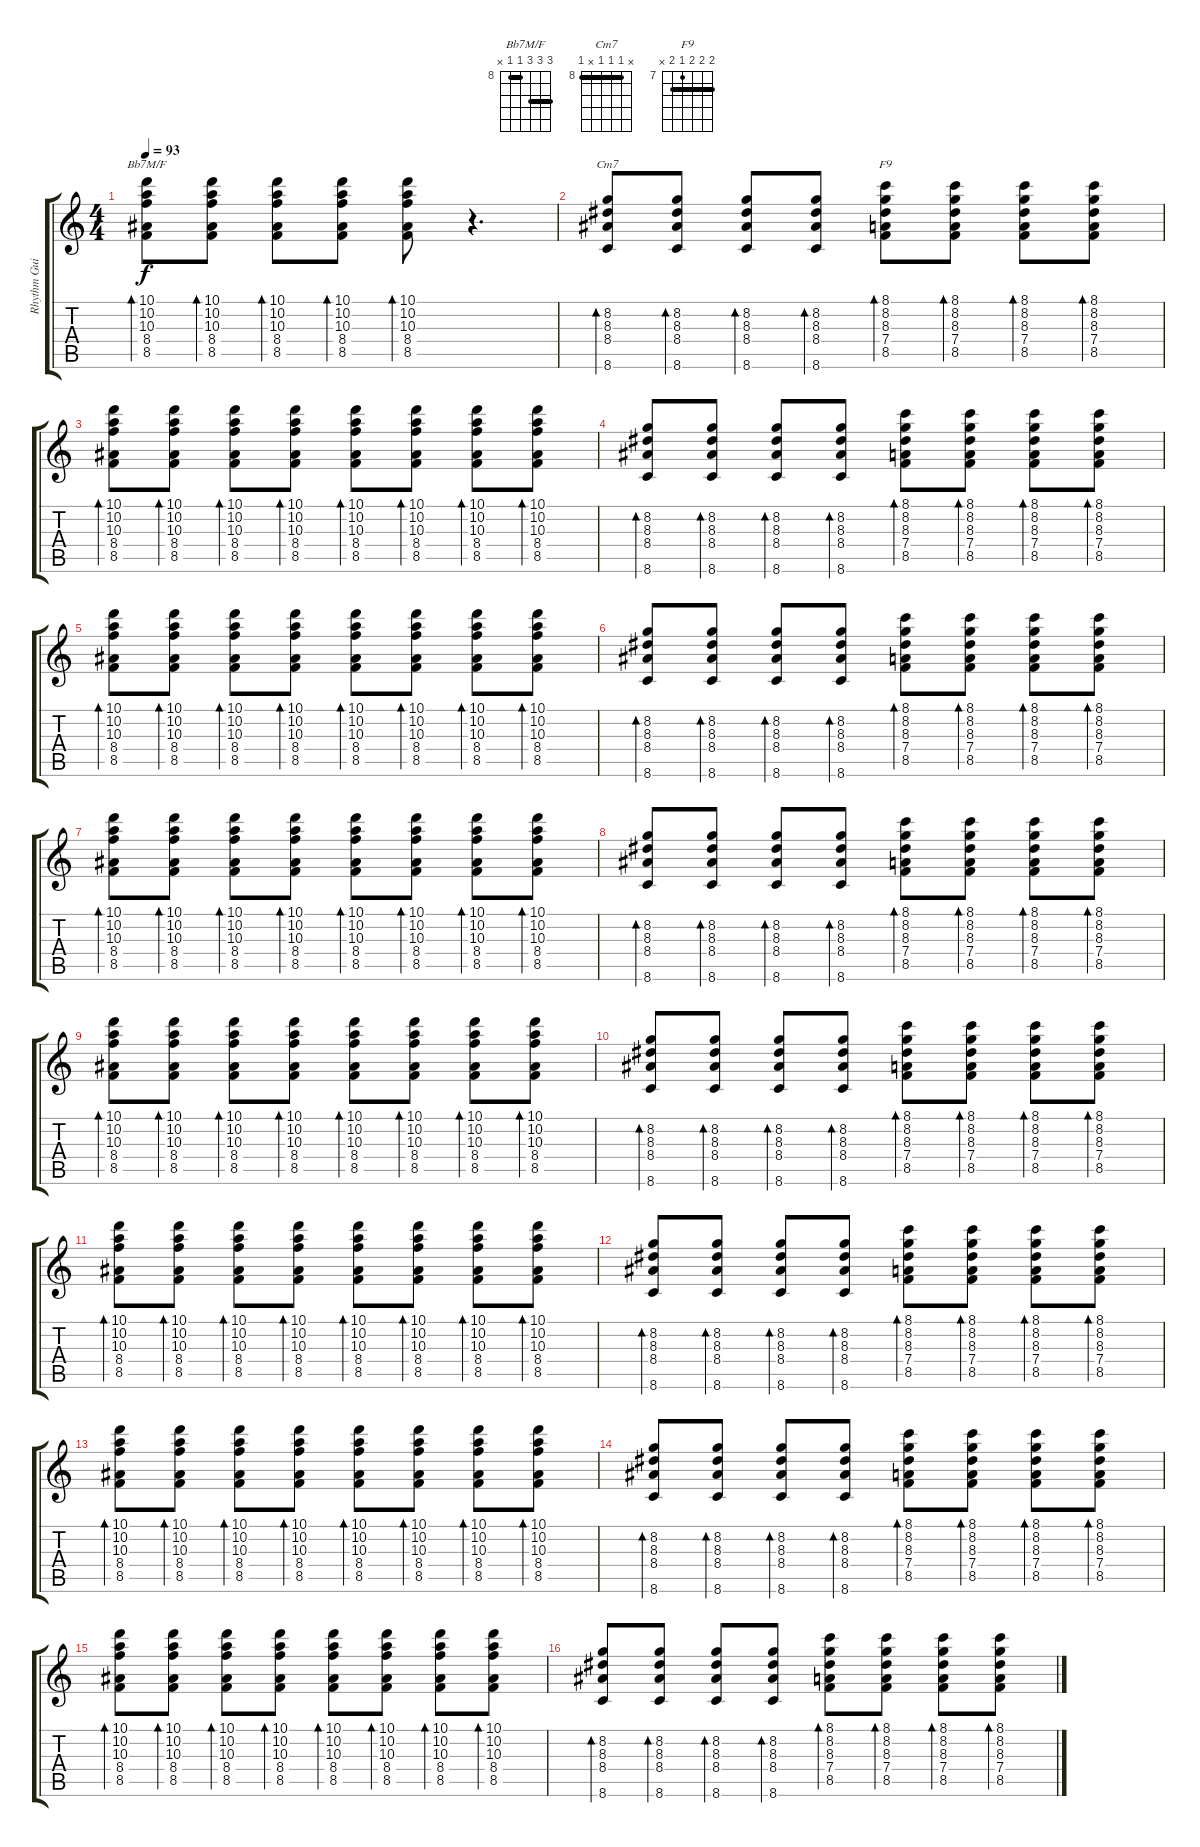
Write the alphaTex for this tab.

\track ("Rhythm Guitar" "Rhythm Gui") {instrument electricguitarclean}
\staff {score tabs}
\tuning (E4 B3 G3 D3 A2 E2) {hide}
\chord ("Bb7M/F" 10 10 10 8 8 x) {firstfret 8 barre (8 10)}
\chord ("Cm7" x 8 8 8 x 8) {firstfret 8 barre 8}
\chord ("F9" 8 8 8 7 8 x) {firstfret 7 barre 8}
\ts (4 4)
\tempo 93
\clef g2
\ks c
(10.1 10.2 10.3 8.4 8.5).8{bd 30 ch "Bb7M/F" dy f instrument electricguitarclean} (10.1 10.2 10.3 8.4 8.5).8{bd 30} (10.1 10.2 10.3 8.4 8.5).8{bd 30} (10.1 10.2 10.3 8.4 8.5).8{bd 30} (10.1 10.2 10.3 8.4 8.5).8{bd 30} r.4{d} |
(8.2 8.3 8.4 8.6).8{bd 30 ch "Cm7"} (8.2 8.3 8.4 8.6).8{bd 30} (8.2 8.3 8.4 8.6).8{bd 30} (8.2 8.3 8.4 8.6).8{bd 30} (8.1 8.2 8.3 7.4 8.5).8{bd 30 ch "F9"} (8.1 8.2 8.3 7.4 8.5).8{bd 30} (8.1 8.2 8.3 7.4 8.5).8{bd 30} (8.1 8.2 8.3 7.4 8.5).8{bd 30} |
(10.1 10.2 10.3 8.4 8.5).8{bd 30} (10.1 10.2 10.3 8.4 8.5).8{bd 30} (10.1 10.2 10.3 8.4 8.5).8{bd 30} (10.1 10.2 10.3 8.4 8.5).8{bd 30} (10.1 10.2 10.3 8.4 8.5).8{bd 30} (10.1 10.2 10.3 8.4 8.5).8{bd 30} (10.1 10.2 10.3 8.4 8.5).8{bd 30} (10.1 10.2 10.3 8.4 8.5).8{bd 30} |
(8.2 8.3 8.4 8.6).8{bd 30} (8.2 8.3 8.4 8.6).8{bd 30} (8.2 8.3 8.4 8.6).8{bd 30} (8.2 8.3 8.4 8.6).8{bd 30} (8.1 8.2 8.3 7.4 8.5).8{bd 30} (8.1 8.2 8.3 7.4 8.5).8{bd 30} (8.1 8.2 8.3 7.4 8.5).8{bd 30} (8.1 8.2 8.3 7.4 8.5).8{bd 30} |
(10.1 10.2 10.3 8.4 8.5).8{bd 30} (10.1 10.2 10.3 8.4 8.5).8{bd 30} (10.1 10.2 10.3 8.4 8.5).8{bd 30} (10.1 10.2 10.3 8.4 8.5).8{bd 30} (10.1 10.2 10.3 8.4 8.5).8{bd 30} (10.1 10.2 10.3 8.4 8.5).8{bd 30} (10.1 10.2 10.3 8.4 8.5).8{bd 30} (10.1 10.2 10.3 8.4 8.5).8{bd 30} |
(8.2 8.3 8.4 8.6).8{bd 30} (8.2 8.3 8.4 8.6).8{bd 30} (8.2 8.3 8.4 8.6).8{bd 30} (8.2 8.3 8.4 8.6).8{bd 30} (8.1 8.2 8.3 7.4 8.5).8{bd 30} (8.1 8.2 8.3 7.4 8.5).8{bd 30} (8.1 8.2 8.3 7.4 8.5).8{bd 30} (8.1 8.2 8.3 7.4 8.5).8{bd 30} |
(10.1 10.2 10.3 8.4 8.5).8{bd 30} (10.1 10.2 10.3 8.4 8.5).8{bd 30} (10.1 10.2 10.3 8.4 8.5).8{bd 30} (10.1 10.2 10.3 8.4 8.5).8{bd 30} (10.1 10.2 10.3 8.4 8.5).8{bd 30} (10.1 10.2 10.3 8.4 8.5).8{bd 30} (10.1 10.2 10.3 8.4 8.5).8{bd 30} (10.1 10.2 10.3 8.4 8.5).8{bd 30} |
(8.2 8.3 8.4 8.6).8{bd 30} (8.2 8.3 8.4 8.6).8{bd 30} (8.2 8.3 8.4 8.6).8{bd 30} (8.2 8.3 8.4 8.6).8{bd 30} (8.1 8.2 8.3 7.4 8.5).8{bd 30} (8.1 8.2 8.3 7.4 8.5).8{bd 30} (8.1 8.2 8.3 7.4 8.5).8{bd 30} (8.1 8.2 8.3 7.4 8.5).8{bd 30} |
(10.1 10.2 10.3 8.4 8.5).8{bd 30} (10.1 10.2 10.3 8.4 8.5).8{bd 30} (10.1 10.2 10.3 8.4 8.5).8{bd 30} (10.1 10.2 10.3 8.4 8.5).8{bd 30} (10.1 10.2 10.3 8.4 8.5).8{bd 30} (10.1 10.2 10.3 8.4 8.5).8{bd 30} (10.1 10.2 10.3 8.4 8.5).8{bd 30} (10.1 10.2 10.3 8.4 8.5).8{bd 30} |
(8.2 8.3 8.4 8.6).8{bd 30} (8.2 8.3 8.4 8.6).8{bd 30} (8.2 8.3 8.4 8.6).8{bd 30} (8.2 8.3 8.4 8.6).8{bd 30} (8.1 8.2 8.3 7.4 8.5).8{bd 30} (8.1 8.2 8.3 7.4 8.5).8{bd 30} (8.1 8.2 8.3 7.4 8.5).8{bd 30} (8.1 8.2 8.3 7.4 8.5).8{bd 30} |
(10.1 10.2 10.3 8.4 8.5).8{bd 30} (10.1 10.2 10.3 8.4 8.5).8{bd 30} (10.1 10.2 10.3 8.4 8.5).8{bd 30} (10.1 10.2 10.3 8.4 8.5).8{bd 30} (10.1 10.2 10.3 8.4 8.5).8{bd 30} (10.1 10.2 10.3 8.4 8.5).8{bd 30} (10.1 10.2 10.3 8.4 8.5).8{bd 30} (10.1 10.2 10.3 8.4 8.5).8{bd 30} |
(8.2 8.3 8.4 8.6).8{bd 30} (8.2 8.3 8.4 8.6).8{bd 30} (8.2 8.3 8.4 8.6).8{bd 30} (8.2 8.3 8.4 8.6).8{bd 30} (8.1 8.2 8.3 7.4 8.5).8{bd 30} (8.1 8.2 8.3 7.4 8.5).8{bd 30} (8.1 8.2 8.3 7.4 8.5).8{bd 30} (8.1 8.2 8.3 7.4 8.5).8{bd 30} |
(10.1 10.2 10.3 8.4 8.5).8{bd 30} (10.1 10.2 10.3 8.4 8.5).8{bd 30} (10.1 10.2 10.3 8.4 8.5).8{bd 30} (10.1 10.2 10.3 8.4 8.5).8{bd 30} (10.1 10.2 10.3 8.4 8.5).8{bd 30} (10.1 10.2 10.3 8.4 8.5).8{bd 30} (10.1 10.2 10.3 8.4 8.5).8{bd 30} (10.1 10.2 10.3 8.4 8.5).8{bd 30} |
(8.2 8.3 8.4 8.6).8{bd 30} (8.2 8.3 8.4 8.6).8{bd 30} (8.2 8.3 8.4 8.6).8{bd 30} (8.2 8.3 8.4 8.6).8{bd 30} (8.1 8.2 8.3 7.4 8.5).8{bd 30} (8.1 8.2 8.3 7.4 8.5).8{bd 30} (8.1 8.2 8.3 7.4 8.5).8{bd 30} (8.1 8.2 8.3 7.4 8.5).8{bd 30} |
(10.1 10.2 10.3 8.4 8.5).8{bd 30} (10.1 10.2 10.3 8.4 8.5).8{bd 30} (10.1 10.2 10.3 8.4 8.5).8{bd 30} (10.1 10.2 10.3 8.4 8.5).8{bd 30} (10.1 10.2 10.3 8.4 8.5).8{bd 30} (10.1 10.2 10.3 8.4 8.5).8{bd 30} (10.1 10.2 10.3 8.4 8.5).8{bd 30} (10.1 10.2 10.3 8.4 8.5).8{bd 30} |
(8.2 8.3 8.4 8.6).8{bd 30} (8.2 8.3 8.4 8.6).8{bd 30} (8.2 8.3 8.4 8.6).8{bd 30} (8.2 8.3 8.4 8.6).8{bd 30} (8.1 8.2 8.3 7.4 8.5).8{bd 30} (8.1 8.2 8.3 7.4 8.5).8{bd 30} (8.1 8.2 8.3 7.4 8.5).8{bd 30} (8.1 8.2 8.3 7.4 8.5).8{bd 30}
